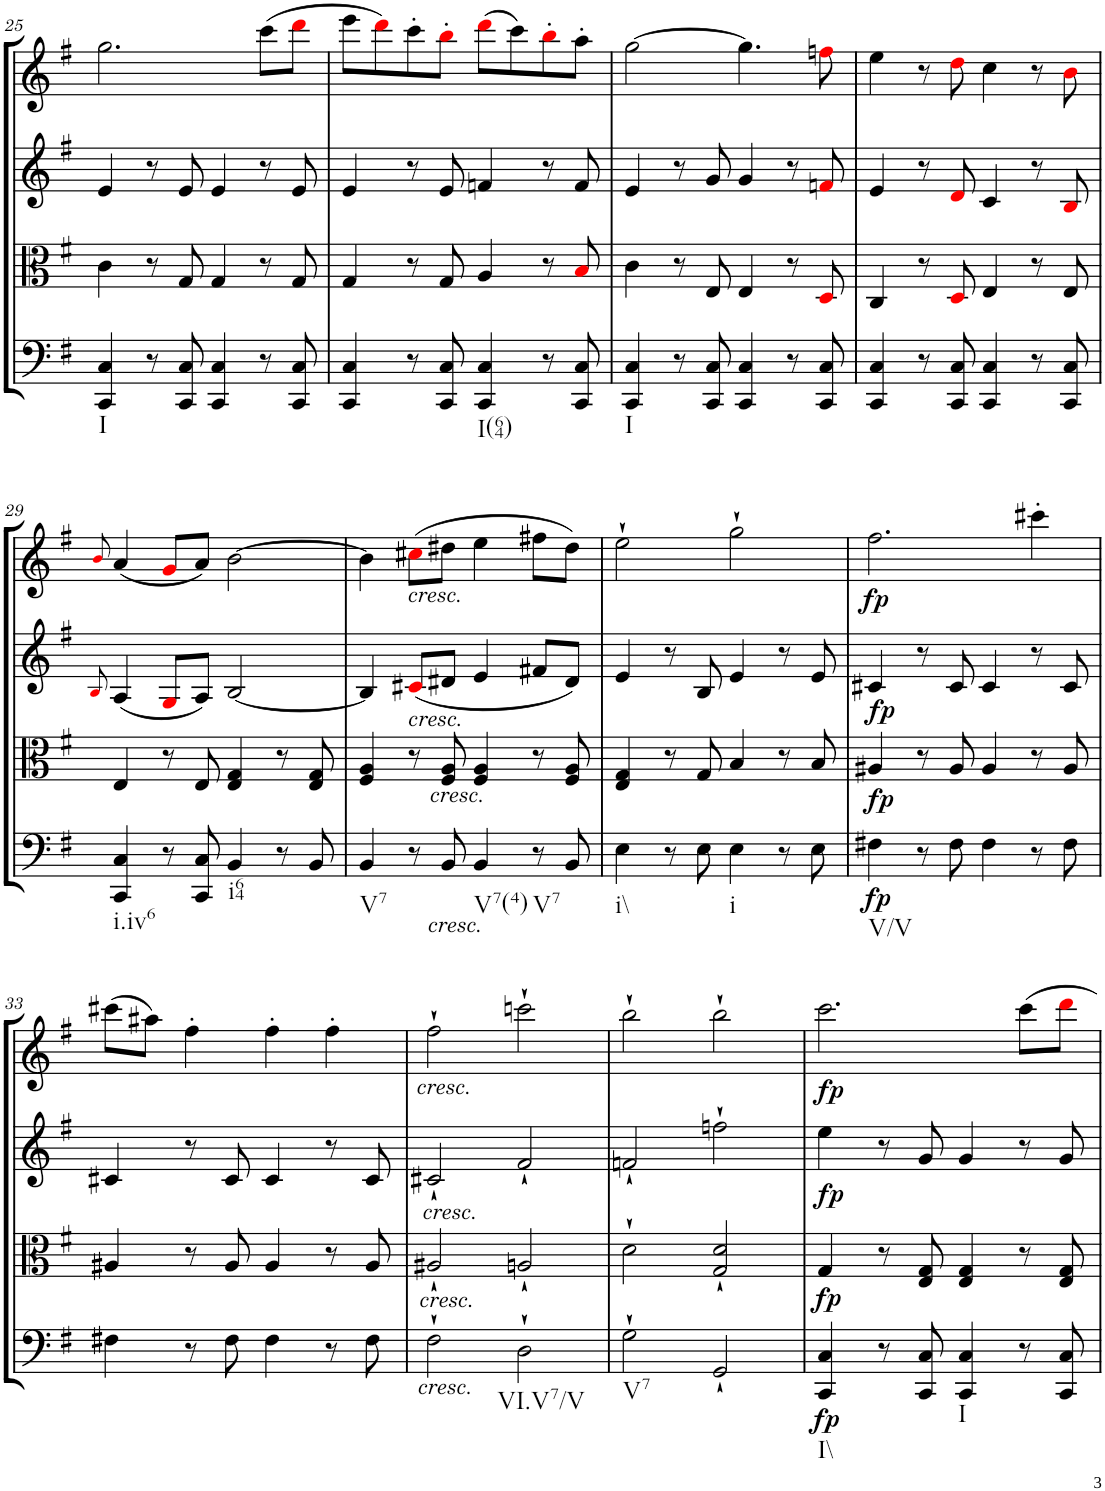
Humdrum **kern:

**kern	**dynam	**kern	**dynam	**kern	**dynam	**kern	**dynam
*part4	*part4	*part3	*part3	*part2	*part2	*part1	*part1
*staff4	*staff4	*staff3	*staff3	*staff2	*staff2	*staff1	*staff1
*I"Violoncello.	*	*I"Viola	*	*I"Violin II.	*	*I"Violin I.	*
*I'Vc	*	*I'Vla	*	*I'Vln	*	*I'Vln	*
!!LO:PB:g=z
*clefF4	*	*clefC3	*	*clefG2	*	*clefG2	*
*k[f#]	*	*k[f#]	*	*k[f#]	*	*k[f#]	*
*M2/2	*	*M2/2	*	*M2/2	*	*M2/2	*
*met(c|)	*	*met(c|)	*	*met(c|)	*	*met(c|)	*
=25	=25	=25	=25	=25	=25	=25	=25
!LO:TX:b:t=I	!	!	!	!	!	!	!
4CC/ 4C/	.	4c\	.	4e/	.	2.gg\	.
8r	.	8r	.	8r	.	.	.
8CC/ 8C/	.	8G/	.	8e/	.	.	.
4CC/ 4C/	.	4G/	.	4e/	.	.	.
8r	.	8r	.	8r	.	(8ccc\L	.
8CC/ 8C/	.	8G/	.	8e/	.	8dddi\J	.
=26	=26	=26	=26	=26	=26	=26	=26
4CC/ 4C/	.	4G/	.	4e/	.	8eee\L	.
.	.	.	.	.	.	8dddi\)	.
8r	.	8r	.	8r	.	8ccc'\	.
8CC/ 8C/	.	8G/	.	8e/	.	8bb'i\J	.
!LO:TX:b:t=I(64)	!	!	!	!	!	!	!
4CC/ 4C/	.	4A/	.	4fn/	.	(8dddi\L	.
.	.	.	.	.	.	8ccc\)	.
8r	.	8r	.	8r	.	8bb'i\	.
8CC/ 8C/	.	8Bi/	.	8f/	.	8aa'\J	.
=27	=27	=27	=27	=27	=27	=27	=27
!LO:TX:b:t=I	!	!	!	!	!	!	!
4CC/ 4C/	.	4c\	.	4e/	.	[2gg\	.
8r	.	8r	.	8r	.	.	.
8CC/ 8C/	.	8E/	.	8g/	.	.	.
4CC/ 4C/	.	4E/	.	4g/	.	4.gg\]	.
8r	.	8r	.	8r	.	.	.
8CC/ 8C/	.	8Di/	.	8fni/	.	8ffni\	.
=28	=28	=28	=28	=28	=28	=28	=28
4CC/ 4C/	.	4C/	.	4e/	.	4ee\	.
8r	.	8r	.	8r	.	8r	.
8CC/ 8C/	.	8Di/	.	8di/	.	8ddi\	.
4CC/ 4C/	.	4E/	.	4c/	.	4cc\	.
8r	.	8r	.	8r	.	8r	.
8CC/ 8C/	.	8E/	.	8Bi/	.	8bi\	.
!!LO:LB:g=z
=29	=29	=29	=29	=29	=29	=29	=29
.	.	.	.	8qBi/	.	8qbi/	.
!LO:TX:b:t=i.iv6	!	!	!	!	!	!	!
4CC/ 4C/	.	4E/	.	(4A/	.	(4a/	.
8r	.	8r	.	8Gi/L	.	8gi/L	.
8CC/ 8C/	.	8E/	.	8A/J)	.	8a/J)	.
!LO:TX:b:t=i64	!	!	!	!	!	!	!
4BB/	.	4E/ 4G/	.	[2B/	.	[2b\	.
8r	.	8r	.	.	.	.	.
8BB/	.	8E/ 8G/	.	.	.	.	.
=30	=30	=30	=30	=30	=30	=30	=30
!LO:TX:b:t=V7	!	!	!	!	!	!	!
4BB/	.	4F#/ 4A/	.	4B/]	.	4b\]	.
!	!	!	!	!	!	!LO:TX:b:i:t=cresc.	!
!	!	!	!	!LO:TX:b:i:t=cresc.	!	!	!
!	!	!LO:TX:b:i:t=cresc.	!	!	!	!	!
!LO:TX:b:i:t=cresc.	!	!	!	!	!	!	!
8r	.	8r	.	(8c#Xi/L	.	(8cc#Xi\L	.
8BB/	.	8F#/ 8A/	.	8d#X/J	.	8dd#X\J	.
!LO:TX:b:t=V7(4)	!	!	!	!	!	!	!
4BB/	.	4F#/ 4A/	.	4e/	.	4ee\	.
!LO:TX:b:t=V7	!	!	!	!	!	!	!
8r	.	8r	.	8f#X/L	.	8ff#X\L	.
8BB/	.	8F#/ 8A/	.	8d#/J)	.	8dd#\J)	.
=31	=31	=31	=31	=31	=31	=31	=31
!LO:TX:b:t=i\\	!	!	!	!	!	!	!
4E\	.	4E/ 4G/	.	4e/	.	2ee`\	.
8r	.	8r	.	8r	.	.	.
8E\	.	8G/	.	8B/	.	.	.
!LO:TX:b:t=i	!	!	!	!	!	!	!
4E\	.	4B/	.	4e/	.	2gg`\	.
8r	.	8r	.	8r	.	.	.
8E\	.	8B/	.	8e/	.	.	.
=32	=32	=32	=32	=32	=32	=32	=32
!LO:TX:b:t=V/V	!	!	!	!	!	!	!
!	!LO:DY:b	!	!LO:DY:b	!	!LO:DY:a	!	!
!	!	!	!	!	!LO:DY:n=1:b	!	!
4F#X\	fp	4A#X/	fp	4c#X/	fp fp	2.ff#\	.
8r	.	8r	.	8r	.	.	.
8F#\	.	8A#/	.	8c#/	.	.	.
4F#\	.	4A#/	.	4c#/	.	.	.
8r	.	8r	.	8r	.	4ccc#X'\	.
8F#\	.	8A#/	.	8c#/	.	.	.
!!LO:LB:g=z
=33	=33	=33	=33	=33	=33	=33	=33
4F#X\	.	4A#X/	.	4c#X/	.	(8ccc#X\L	.
.	.	.	.	.	.	8aa#X\J)	.
8r	.	8r	.	8r	.	4ff#'\	.
8F#\	.	8A#/	.	8c#/	.	.	.
4F#\	.	4A#/	.	4c#/	.	4ff#'\	.
8r	.	8r	.	8r	.	4ff#'\	.
8F#\	.	8A#/	.	8c#/	.	.	.
=34	=34	=34	=34	=34	=34	=34	=34
!	!	!	!	!	!	!LO:TX:b:i:t=cresc.	!
!	!	!	!	!LO:TX:b:i:t=cresc.	!	!	!
!	!	!LO:TX:b:i:t=cresc.	!	!	!	!	!
!LO:TX:b:i:t=cresc.	!	!	!	!	!	!	!
2F#`\	.	2A#X`/	.	2c#X`/	.	2ff#`\	.
!LO:TX:b:t=VI.V7/V	!	!	!	!	!	!	!
2D`\	.	2An`/	.	2f#`/	.	2cccn`\	.
=35	=35	=35	=35	=35	=35	=35	=35
!LO:TX:b:t=V7	!	!	!	!	!	!	!
2G`\	.	2d`\	.	2fn`/	.	2bb`\	.
2GG`/	.	2G/` 2d/`	.	2ffn`\	.	2bb`\	.
=36	=36	=36	=36	=36	=36	=36	=36
!LO:TX:b:t=I\\	!	!	!	!	!	!	!
!	!LO:DY:b	!	!LO:DY:b	!	!LO:DY:b	!	!LO:DY:b
4CC/ 4C/	fp	4G/	fp	4ee\	fp	2.ccc\	fp
8r	.	8r	.	8r	.	.	.
8CC/ 8C/	.	8E/ 8G/	.	8g/	.	.	.
!LO:TX:b:t=I	!	!	!	!	!	!	!
4CC/ 4C/	.	4E/ 4G/	.	4g/	.	.	.
8r	.	8r	.	8r	.	8ccc\L	.
8CC/ 8C/	.	8E/ 8G/	.	8g/	.	8dddi\J	.
=	=	=	=	=	=	=	=
*-	*-	*-	*-	*-	*-	*-	*-
